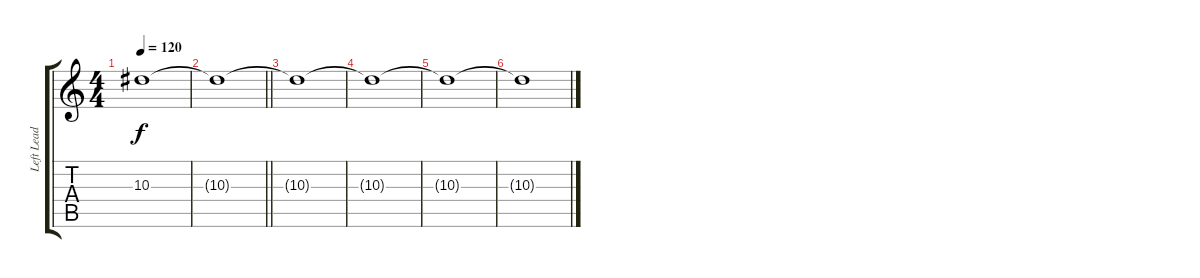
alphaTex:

\track ("Left Lead 2" "Left Lead ") {instrument distortionguitar}
\staff {score tabs}
\tuning (D4 A3 F3 C3 G2 C2) {hide}
\ts (4 4)
\tempo 120
\clef g2
\ks c
10.3.1{dy f} |
\barLineRight lightlight
10.3{t}.1 |
10.3{t}.1 |
10.3{t}.1 |
10.3{t}.1 |
10.3{t}.1
